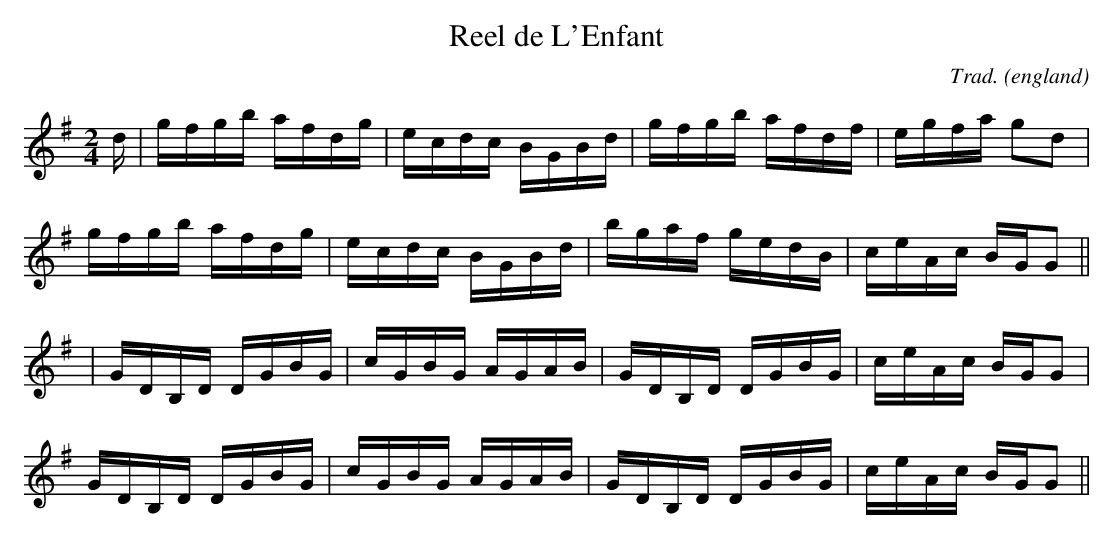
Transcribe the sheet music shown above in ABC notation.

X:1
T:Reel de L'Enfant
O:england
M:2/4
L:1/16
C:Trad.
K:G
d|gfgb afdg|ecdc BGBd|gfgb afdf|egfa g2d2|
gfgb afdg|ecdc BGBd|bgaf gedB|ceAc BGG2||
|GDB,D DGBG|cGBG AGAB|GDB,D DGBG|ceAc BGG2|
GDB,D DGBG|cGBG AGAB|GDB,D DGBG|ceAc BGG2||
